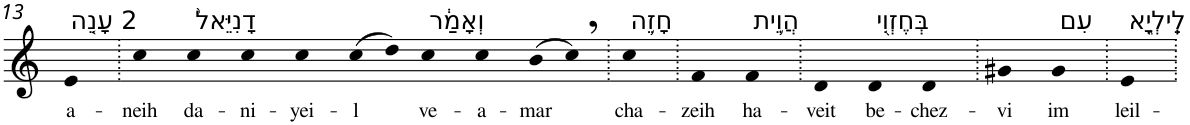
**kern	**text
*part1	*part1
*staff1	*staff1
*I"Piano	*
*I'Pno	*
!!LO:PB:g=z
*clefG2	*
*k[]	*
=13	=13
!LO:TX:a:t=2 עָנֵ֤ה	!
!	!LO:LY:b
4e	a-
=14.	=14.
!	!LO:LY:b
4cc	-neih
!LO:TX:a:t=דָנִיֵּאל֙	!
!	!LO:LY:b
4cc	da-
!	!LO:LY:b
4cc	-ni-
!	!LO:LY:b
4cc	-yei-
!	!LO:LY:b
(>8cc	-l
8dd)	.
!LO:TX:a:t=וְאָמַ֔ר	!
!	!LO:LY:b
4cc	ve-
!	!LO:LY:b
4cc	-a-
!	!LO:LY:b
(>8b	-mar
8cc,)	.
=15.	=15.
!LO:TX:a:t=חָזֵ֥ה	!
!	!LO:LY:b
4cc	cha-
=16.	=16.
!	!LO:LY:b
4f	-zeih
!LO:TX:a:t=הֲוֵ֛ית	!
!	!LO:LY:b
4f	ha-
=17.	=17.
!	!LO:LY:b
4d	-veit
!LO:TX:a:t=בְּחֶזְוִ֖י	!
!	!LO:LY:b
4d	be-
!	!LO:LY:b
4d	-chez-
=18.	=18.
!	!LO:LY:b
4g#X	-vi
!LO:TX:a:t=עִם	!
!	!LO:LY:b
4g#	im
=19.	=19.
!LO:TX:a:t=לֵֽילְיָ֑א	!
!	!LO:LY:b
4e	leil-
=.	=.
*-	*-
